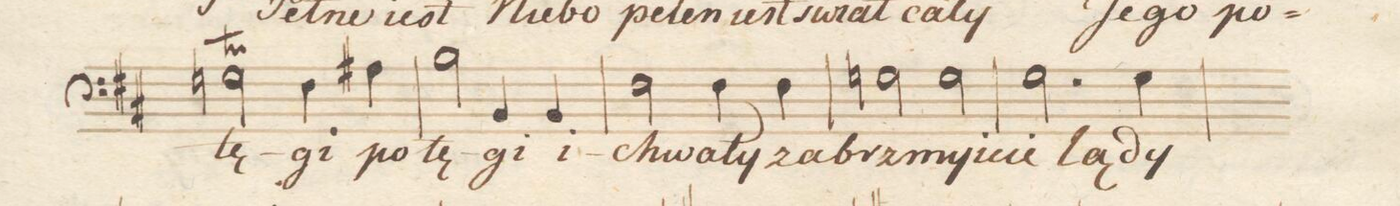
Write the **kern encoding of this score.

**kern	**text	**dynam
*I"Basso.	*	*
*clefF4	*	*
*k[f#c#]	*	*
*met(c|)	*	*
*M2/2	*	*
2Gn\T	-tę-	.
4F#\	-gi	.
4A#X\	po-	.
=17	=17	=17
2B\	-tę-	.
4BB/	-gi	.
4BB/	i	.
=18	=18	=18
2F#\	chwa-	.
4F#\	-ły	.
4F#\	za-	.
=19	=19	=19
2Gn\	-brzmyi-	.
2G\	-cie	.
=20	=20	=20
2.G\	lą-	.
4G\	-dy	.
=21	=21	=21
*-	*-	*-
